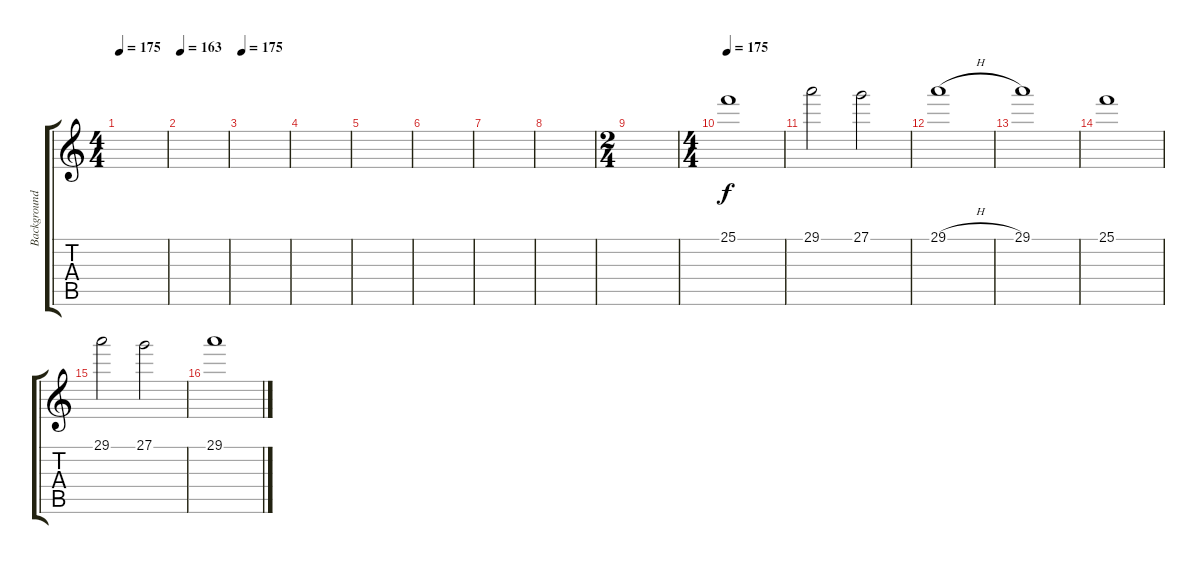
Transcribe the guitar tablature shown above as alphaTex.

\track ("Background" "Background") {instrument stringensemble1}
\staff {score tabs}
\tuning (E4 B3 G3 D3 A2 E2) {hide}
\ts (4 4)
\tempo 175
\clef g2
\ks c
|
\tempo 163
|
\tempo 175
|
|
|
|
|
|
\ts (2 4)
|
\ts (4 4)
\tempo 175
25.1.1 |
29.1.2 27.1.2 |
29.1{h}.1 |
29.1.1 |
25.1.1 |
29.1.2 27.1.2 |
29.1{h}.1
